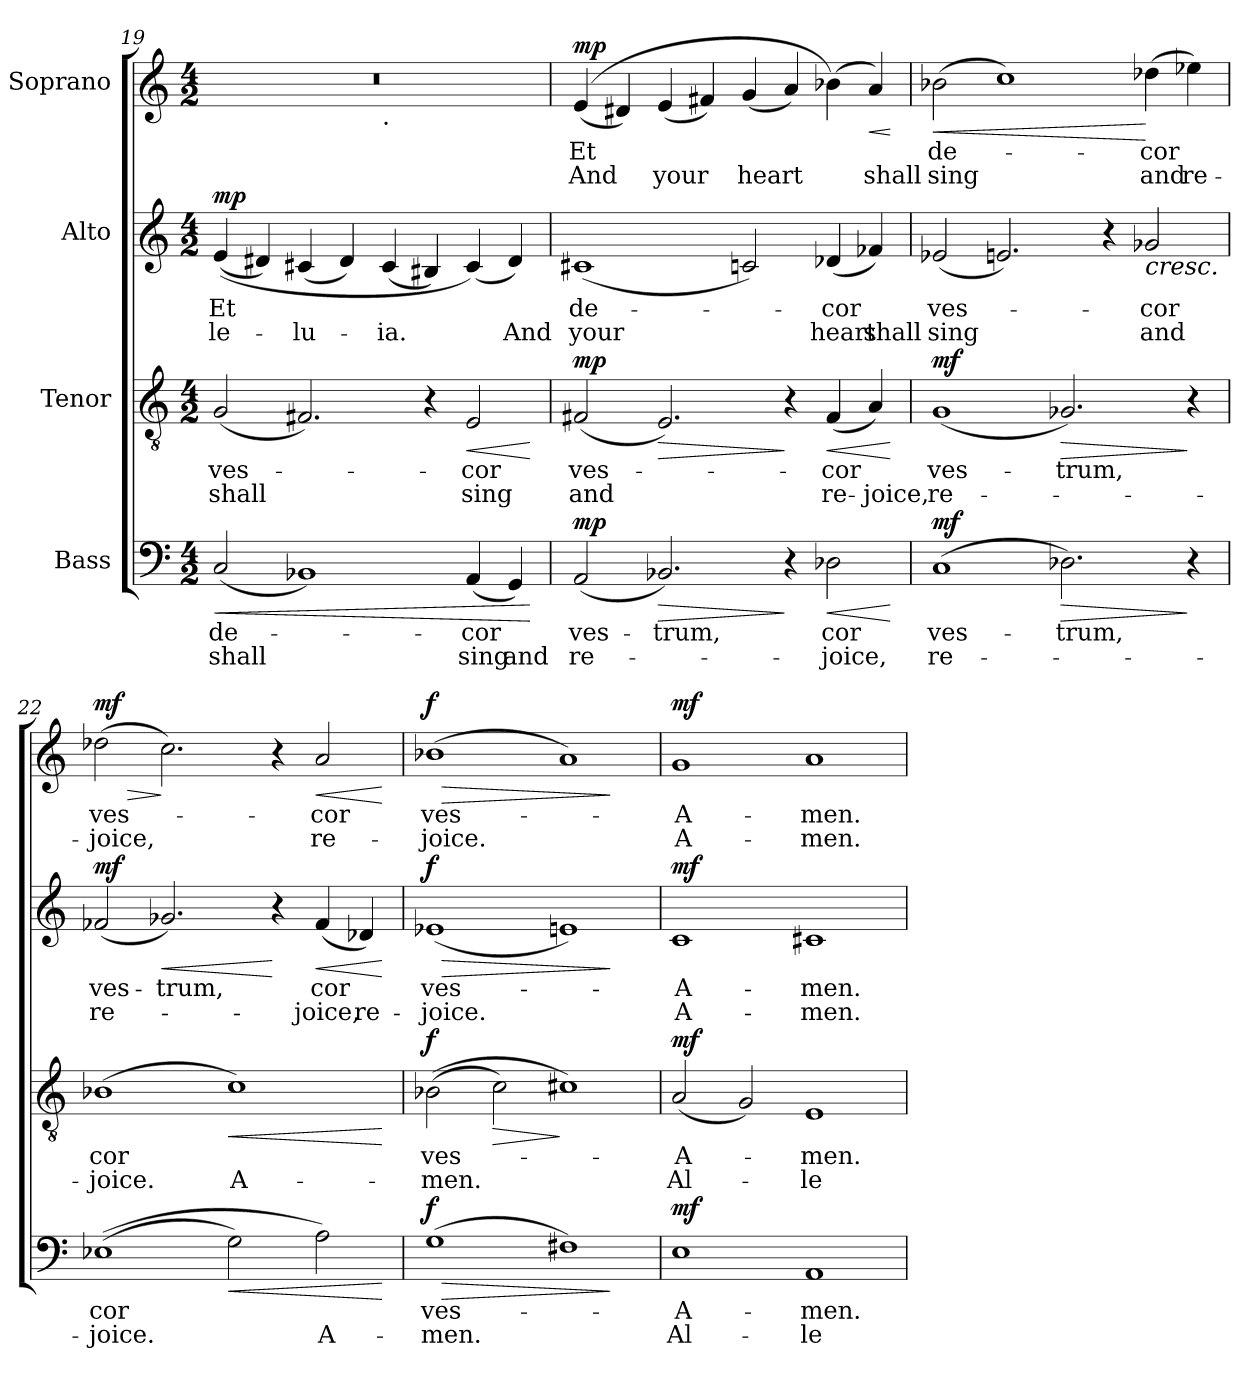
**kern	**text	**text	**dynam	**kern	**text	**text	**dynam	**kern	**text	**text	**dynam	**kern	**text	**text	**dynam
*part4	*part4	*part4	*part4	*part3	*part3	*part3	*part3	*part2	*part2	*part2	*part2	*part1	*part1	*part1	*part1
*staff4	*staff4	*staff4	*staff4	*staff3	*staff3	*staff3	*staff3	*staff2	*staff2	*staff2	*staff2	*staff1	*staff1	*staff1	*staff1
*I"Bass	*	*	*	*I"Tenor	*	*	*	*I"Alto	*	*	*	*I"Soprano	*	*	*
*clefF4	*	*	*	*clefGv2	*	*	*	*clefG2	*	*	*	*clefG2	*	*	*
*k[]	*	*	*	*k[]	*	*	*	*k[]	*	*	*	*k[]	*	*	*
*C:	*	*	*	*C:	*	*	*	*C:	*	*	*	*C:	*	*	*
*M4/2	*	*	*	*M4/2	*	*	*	*M4/2	*	*	*	*M4/2	*	*	*
=19	=19	=19	=19	=19	=19	=19	=19	=19	=19	=19	=19	=19	=19	=19	=19
!	!LO:LY:b	!LO:LY:b	!LO:HP:b	!	!LO:LY:b	!LO:LY:b	!	!	!LO:LY:b	!LO:LY:b	!LO:DY:a	!	!	!	!
*	*	*	*	*	*	*	*	*	*	*	*	*^	*	*	*
(<2C/	-de-	shall	<	(<2G/	ves-	shall	.	(<(4e/	Et	-le-	mp	0r	1ryy	.	.	.
.	.	.	.	.	.	.	.	4d#X/)	.	.	.	.	.	.	.	.
!	!	!	!	!	!	!	!	!	!	!LO:LY:b	!	!	!	!	!	!
1BB-X)	.	.	.	2.F#X/)	.	.	.	(<4c#X/	.	-lu-	.	.	.	.	.	.
.	.	.	.	.	.	.	.	4d#/)	.	.	.	.	.	.	.	.
!	!	!	!	!	!	!	!	!	!	!	!	!	!LO:TX:b:t=.	!	!	!
!	!	!	!	!	!	!	!	!	!	!LO:LY:b	!	!	!	!	!	!
.	.	.	.	.	.	.	.	(<4c#/	.	-ia.	.	.	1ryy	.	.	.
.	.	.	.	4r	.	.	.	4B#X/)	.	.	.	.	.	.	.	.
!	!LO:LY:b	!LO:LY:b	!	!	!LO:LY:b	!LO:LY:b	!LO:HP:b	!	!	!	!	!	!	!	!	!
(<4AA/	cor	sing	.	2E/	cor	sing	<	(4c#/)	.	.	.	.	.	.	.	.
!	!	!LO:LY:b	!	!	!	!	!	!	!	!LO:LY:b	!	!	!	!	!	!
4GG/)	.	and	.	.	.	.	.	4d#/)	.	And	.	.	.	.	.	.
.	.	.	[	.	.	.	[	.	.	.	.	.	.	.	.	.
=20	=20	=20	=20	=20	=20	=20	=20	=20	=20	=20	=20	=20	=20	=20	=20	=20
!	!LO:LY:b	!LO:LY:b	!LO:DY:a	!	!LO:LY:b	!LO:LY:b	!LO:DY:a	!	!LO:LY:b	!LO:LY:b	!	!	!	!LO:LY:b	!LO:LY:b	!LO:DY:a
*	*	*	*	*	*	*	*	*	*	*	*	*v	*v	*	*	*
(<2AA/	ves-	re-	mp	(<2F#X/	ves-	and	mp	(<1c#X	-de-	your	.	(<(4e/	Et	And	mp
.	.	.	.	.	.	.	.	.	.	.	.	4d#X/)	.	.	.
!	!LO:LY:b	!	!LO:HP:b	!	!	!	!LO:HP:b	!	!	!	!	!	!	!LO:LY:b	!
2.BB-X/)	-trum,	.	>	2.E/)	.	.	>	.	.	.	.	(<4e/	.	your	.
.	.	.	.	.	.	.	.	.	.	.	.	4f#X/)	.	.	.
!	!	!	!	!	!	!	!	!	!	!	!	!	!	!LO:LY:b	!
.	.	.	.	.	.	.	.	2cn/)	.	.	.	(<4g/	.	heart	.
4r	.	.	]	4r	.	.	]	.	.	.	.	4a/)	.	.	.
!	!LO:LY:b	!LO:LY:b	!LO:HP:b	!	!LO:LY:b	!LO:LY:b	!LO:HP:b	!	!LO:LY:b	!LO:LY:b	!	!	!	!	!
2D-X\	cor	-joice,	<	(4F#/	cor	re-	<	(4d-X/	cor	heart	.	(>4b-X\)	.	.	.
!	!	!	!	!	!	!LO:LY:b	!	!	!	!LO:LY:b	!	!	!	!LO:LY:b	!LO:HP:b
.	.	.	.	4A/)	.	-joice,	.	4f-X/)	.	shall	.	4a/)	.	shall	<
.	.	.	[	.	.	.	[	.	.	.	.	.	.	.	[
!!LO:LB:g=z
=21	=21	=21	=21	=21	=21	=21	=21	=21	=21	=21	=21	=21	=21	=21	=21
!	!LO:LY:b	!LO:LY:b	!LO:DY:a	!	!LO:LY:b	!LO:LY:b	!LO:DY:a	!	!LO:LY:b	!LO:LY:b	!	!	!LO:LY:b	!LO:LY:b	!LO:HP:b
(<1C	ves-	re-	mf	(<1G	ves-	re-	mf	(<2e-X/	ves-	sing	.	(<2b-X\	-de-	sing	<
.	.	.	.	.	.	.	.	2.en/)	.	.	.	1cc)	.	.	.
!	!LO:LY:b	!	!LO:HP:b	!	!LO:LY:b	!	!LO:HP:b	!	!	!	!	!	!	!	!
2.D-X\)	-trum,	.	>	2.G-X/)	-trum,	.	>	.	.	.	.	.	.	.	.
.	.	.	.	.	.	.	.	4r	.	.	.	.	.	.	.
!	!	!	!	!	!	!	!	!	!LO:LY:b	!LO:LY:b	!LO:HP:b	!	!LO:LY:b	!LO:LY:b	!
.	.	.	.	.	.	.	.	2g-X/	cor	and	<	(>4dd-X\	cor	and	[
!	!	!	!	!	!	!	!	!	!	!	!	!	!	!LO:LY:b	!
4r	.	.	]	4r	.	.	]	.	.	.	.	4ee-X\)	.	re-	.
=22	=22	=22	=22	=22	=22	=22	=22	=22	=22	=22	=22	=22	=22	=22	=22
!	!LO:LY:b	!LO:LY:b	!	!	!LO:LY:b	!LO:LY:b	!	!	!LO:LY:b	!LO:LY:b	!LO:DY:a	!	!LO:LY:b	!LO:LY:b	!LO:HP:b
!	!	!	!	!	!	!	!	!	!	!	!	!	!	!	!LO:DY:n=1:a
(<(>1E-X	cor	-joice.	.	(>1B-X	cor	-joice.	.	(<2f-X/	ves-	re-	mf	(<2dd-X\	ves-	-joice,	> mf
!	!	!	!	!	!	!	!	!	!LO:LY:b	!	!LO:HP:n=1:b	!	!	!	!
.	.	.	.	.	.	.	.	2.g-X/)	-trum,	.	[ <	2.cc\)	.	.	]
!	!	!	!LO:HP:b	!	!	!LO:LY:b	!LO:HP:b	!	!	!	!	!	!	!	!
2G\)	.	.	<	1c)	.	A-	<	.	.	.	.	.	.	.	.
.	.	.	.	.	.	.	.	4r	.	.	[	4r	.	.	.
!	!	!LO:LY:b	!	!	!	!	!	!	!LO:LY:b	!LO:LY:b	!LO:HP:b	!	!LO:LY:b	!LO:LY:b	!LO:HP:b
2A\)	.	A-	.	.	.	.	.	(4f-/	cor	-joice,	<	2a/	cor	re-	<
!	!	!	!	!	!	!	!	!	!	!LO:LY:b	!	!	!	!	!
.	.	.	.	.	.	.	.	4d-X/)	.	re-	.	.	.	.	.
.	.	.	[	.	.	.	[	.	.	.	[	.	.	.	[
=23	=23	=23	=23	=23	=23	=23	=23	=23	=23	=23	=23	=23	=23	=23	=23
!	!LO:LY:b	!LO:LY:b	!LO:HP:b	!	!LO:LY:b	!LO:LY:b	!	!	!LO:LY:b	!LO:LY:b	!LO:HP:b	!	!LO:LY:b	!LO:LY:b	!LO:HP:b
!	!	!	!LO:DY:n=1:a	!	!	!	!LO:DY:a	!	!	!	!LO:DY:n=1:a	!	!	!	!LO:DY:n=1:a
(<1G	ves-	-men.	> f	(>(<2B-X\	ves-	-men.	f	(<1e-X	ves-	-joice.	> f	(<1b-X	ves-	-joice.	> f
!	!	!	!	!	!	!	!LO:HP:b	!	!	!	!	!	!	!	!
.	.	.	.	2c\)	.	.	>	.	.	.	.	.	.	.	.
1F#X)	.	.	.	1c#X)	.	.	]	1en)	.	.	.	1a)	.	.	.
.	.	.	]	.	.	.	.	.	.	.	]	.	.	.	]
=24	=24	=24	=24	=24	=24	=24	=24	=24	=24	=24	=24	=24	=24	=24	=24
!	!LO:LY:b	!LO:LY:b	!LO:DY:a	!	!LO:LY:b	!LO:LY:b	!LO:DY:a	!	!LO:LY:b	!LO:LY:b	!LO:DY:a	!	!LO:LY:b	!LO:LY:b	!LO:DY:a
1E	A-	Al-	mf	(2A/	A-	Al-	mf	1c	A-	A-	mf	1g	A-	A-	mf
.	.	.	.	2G/)	.	.	.	.	.	.	.	.	.	.	.
!	!LO:LY:b	!LO:LY:b	!	!	!LO:LY:b	!LO:LY:b	!	!	!LO:LY:b	!LO:LY:b	!	!	!LO:LY:b	!LO:LY:b	!
1AA	-men.	-le-	.	1E	-men.	-le-	.	1c#X	-men.	-men.	.	1a	-men.	-men.	.
=	=	=	=	=	=	=	=	=	=	=	=	=	=	=	=
*-	*-	*-	*-	*-	*-	*-	*-	*-	*-	*-	*-	*-	*-	*-	*-
